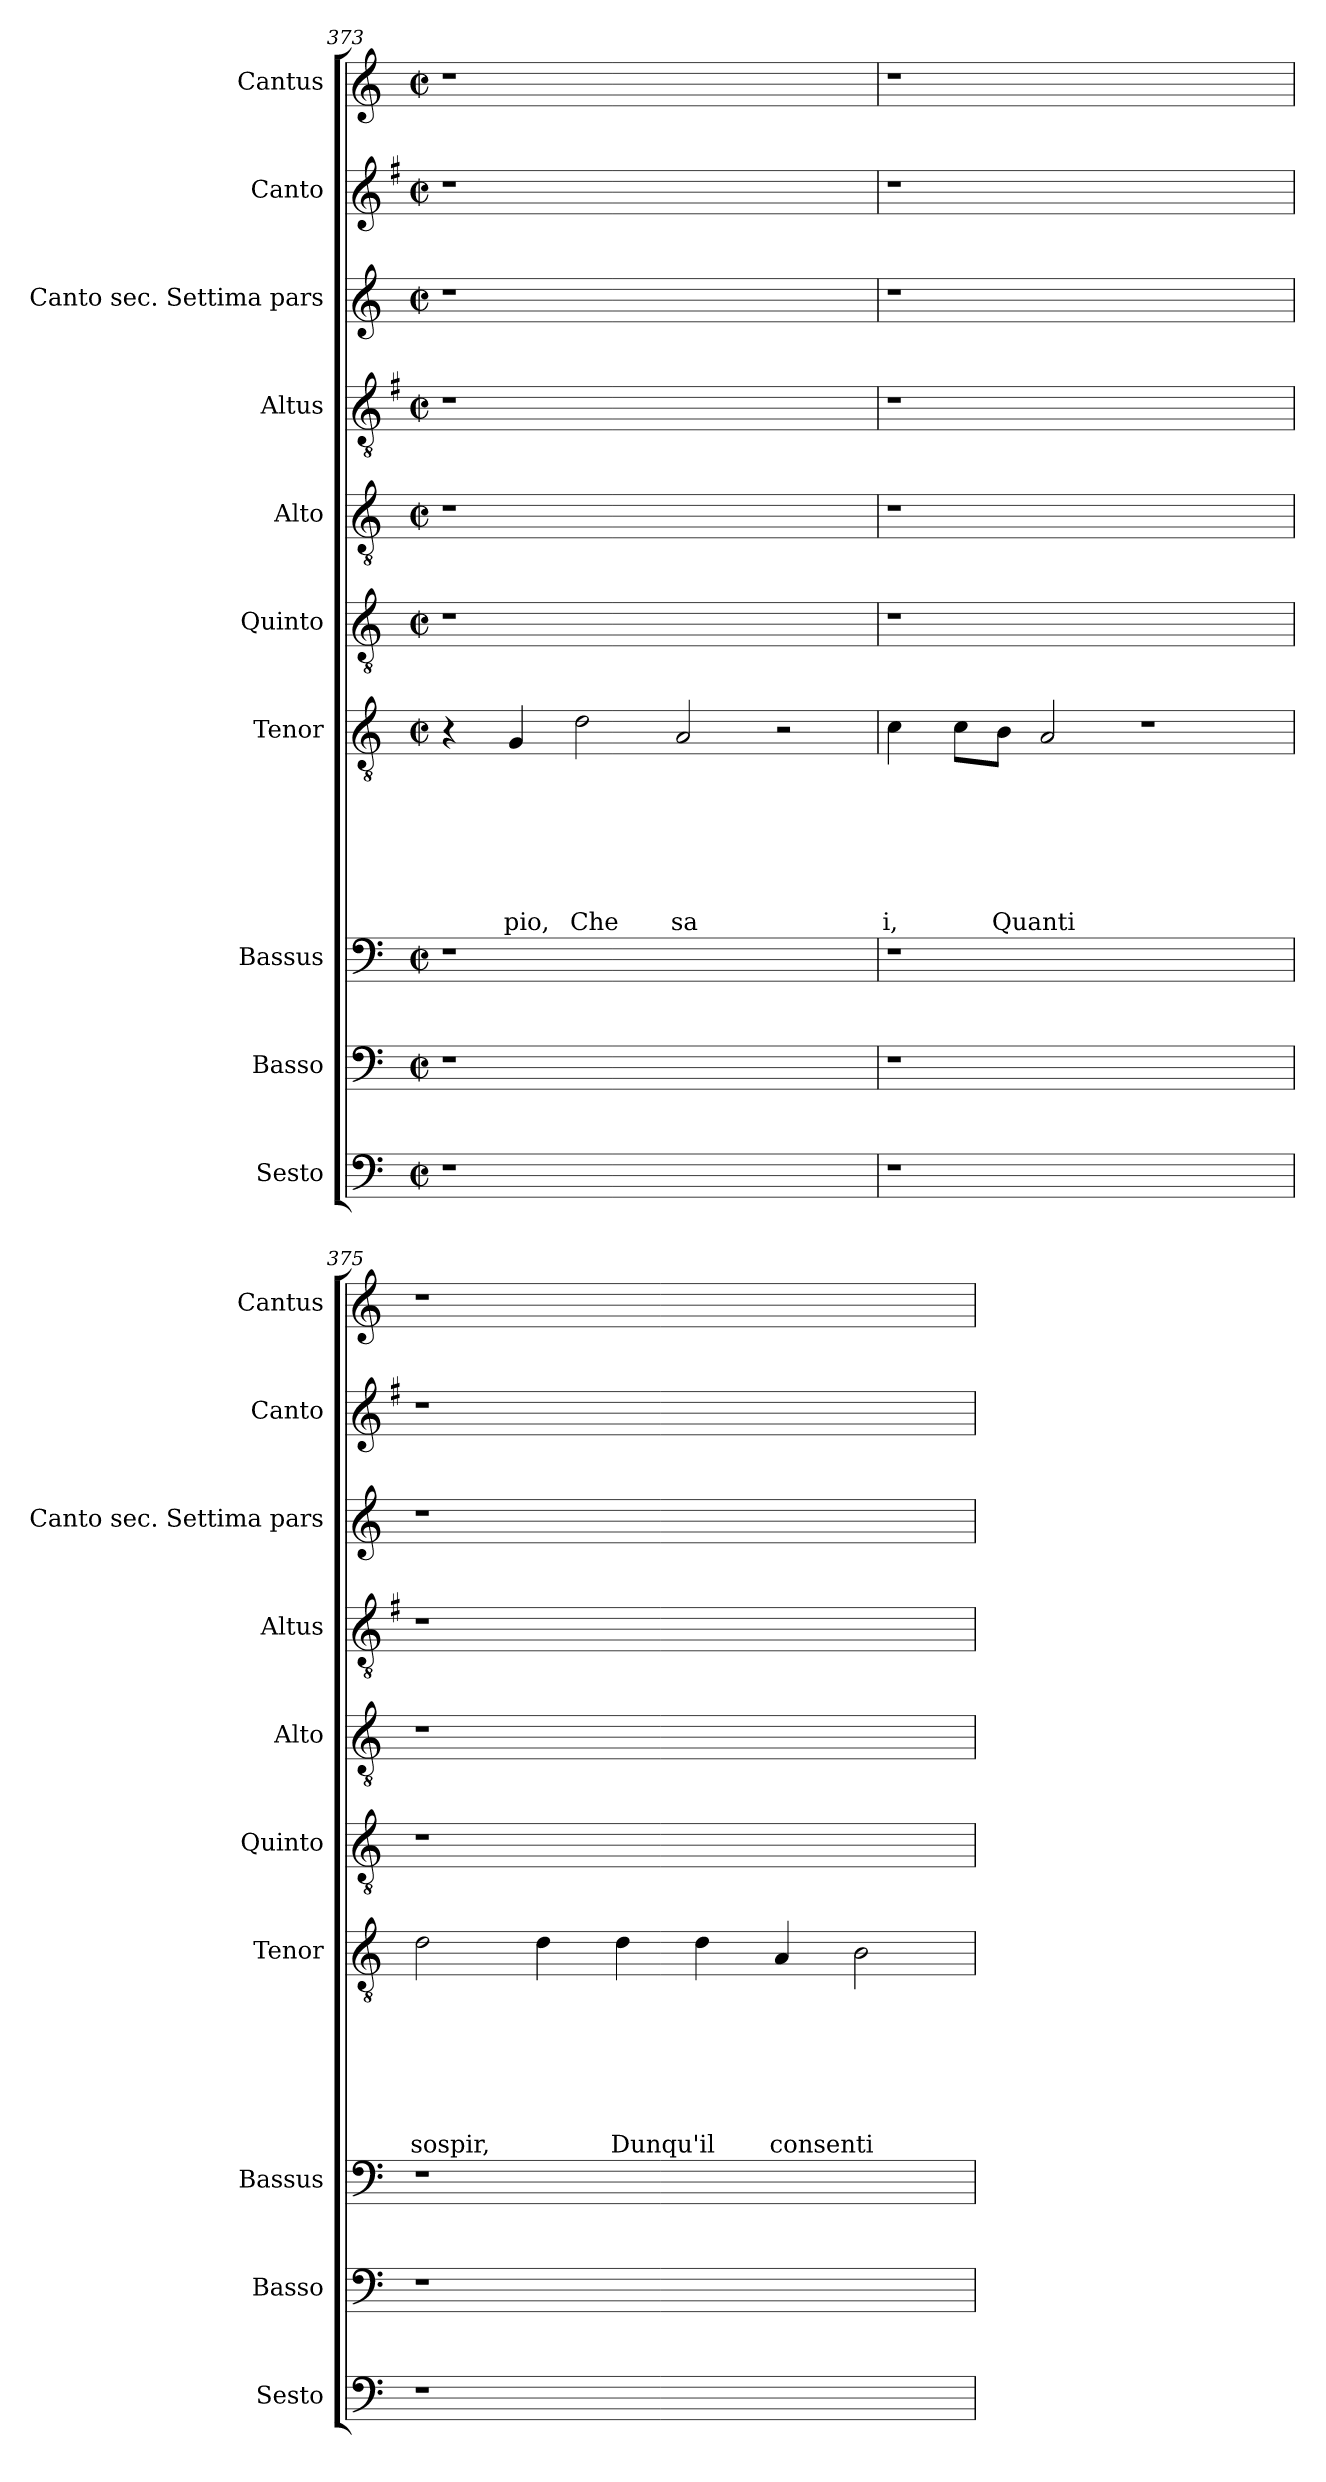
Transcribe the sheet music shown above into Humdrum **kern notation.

**kern	**kern	**kern	**kern	**text	**text	**text	**text	**text	**text	**text	**kern	**kern	**kern	**kern	**kern	**kern
*part10	*part9	*part8	*part7	*part7	*part7	*part7	*part7	*part7	*part7	*part7	*part6	*part5	*part4	*part3	*part2	*part1
*staff10	*staff9	*staff8	*staff7	*staff7	*staff7	*staff7	*staff7	*staff7	*staff7	*staff7	*staff6	*staff5	*staff4	*staff3	*staff2	*staff1
*I"Sesto	*I"Basso	*I"Bassus	*I"Tenor	*	*	*	*	*	*	*	*I"Quinto	*I"Alto	*I"Altus	*I"Canto sec. Settima pars	*I"Canto	*I"Cantus
*I'Sesto	*I'Basso	*I'Bassus	*I'Tenor	*	*	*	*	*	*	*	*I'Quinto	*I'Alto	*I'Altus	*I'Canto sec. Settima pars	*I'Canto	*I'Cantus
*clefF4	*clefF4	*clefF4	*clefGv2	*	*	*	*	*	*	*	*clefGv2	*clefGv2	*clefGv2	*clefG2	*clefG2	*clefG2
*k[]	*k[]	*k[]	*k[]	*	*	*	*	*	*	*	*k[]	*k[]	*k[f#]	*k[]	*k[f#]	*k[]
*C:	*C:	*C:	*C:	*	*	*	*	*	*	*	*C:	*C:	*G:	*C:	*G:	*C:
*M2/2	*M2/2	*M2/2	*M2/2	*	*	*	*	*	*	*	*M2/2	*M2/2	*M2/2	*M2/2	*M2/2	*M2/2
*met(c|)	*met(c|)	*met(c|)	*met(c|)	*	*	*	*	*	*	*	*met(c|)	*met(c|)	*met(c|)	*met(c|)	*met(c|)	*met(c|)
=373	=373	=373	=373	=373	=373	=373	=373	=373	=373	=373	=373	=373	=373	=373	=373	=373
1r	1r	1r	4r	.	.	.	.	.	.	.	1r	1r	1r	1r	1r	1r
!	!	!	!	!	!	!	!	!	!	!LO:LY:b	!	!	!	!	!	!
.	.	.	4G/	.	.	.	.	.	.	pio,	.	.	.	.	.	.
!	!	!	!	!	!	!	!	!	!	!LO:LY:b	!	!	!	!	!	!
.	.	.	2d\	.	.	.	.	.	.	Che	.	.	.	.	.	.
!	!	!	!	!	!	!	!	!	!	!LO:LY:b	!	!	!	!	!	!
1ryy	1ryy	1ryy	2A/	.	.	.	.	.	.	sa	1ryy	1ryy	1ryy	1ryy	1ryy	1ryy
.	.	.	2r	.	.	.	.	.	.	.	.	.	.	.	.	.
=374	=374	=374	=374	=374	=374	=374	=374	=374	=374	=374	=374	=374	=374	=374	=374	=374
!	!	!	!	!	!	!	!	!	!	!LO:LY:b	!	!	!	!	!	!
1r	1r	1r	4c\	.	.	.	.	.	.	i,	1r	1r	1r	1r	1r	1r
.	.	.	8c\L	.	.	.	.	.	.	.	.	.	.	.	.	.
!	!	!	!	!	!	!	!	!	!	!LO:LY:b	!	!	!	!	!	!
.	.	.	8B\J	.	.	.	.	.	.	Quanti	.	.	.	.	.	.
.	.	.	2A/	.	.	.	.	.	.	.	.	.	.	.	.	.
1ryy	1ryy	1ryy	1r	.	.	.	.	.	.	.	1ryy	1ryy	1ryy	1ryy	1ryy	1ryy
=375	=375	=375	=375	=375	=375	=375	=375	=375	=375	=375	=375	=375	=375	=375	=375	=375
!	!	!	!	!	!	!	!	!	!	!LO:LY:b	!	!	!	!	!	!
1r	1r	1r	2d\	.	.	.	.	.	.	sospir,	1r	1r	1r	1r	1r	1r
.	.	.	4d\	.	.	.	.	.	.	.	.	.	.	.	.	.
!	!	!	!	!	!	!	!	!	!	!LO:LY:b	!	!	!	!	!	!
.	.	.	4d\	.	.	.	.	.	.	Dunqu'il	.	.	.	.	.	.
1ryy	1ryy	1ryy	4d\	.	.	.	.	.	.	.	1ryy	1ryy	1ryy	1ryy	1ryy	1ryy
!	!	!	!	!	!	!	!	!	!	!LO:LY:b	!	!	!	!	!	!
.	.	.	4A/	.	.	.	.	.	.	consenti	.	.	.	.	.	.
.	.	.	2B\	.	.	.	.	.	.	.	.	.	.	.	.	.
=	=	=	=	=	=	=	=	=	=	=	=	=	=	=	=	=
*-	*-	*-	*-	*-	*-	*-	*-	*-	*-	*-	*-	*-	*-	*-	*-	*-
